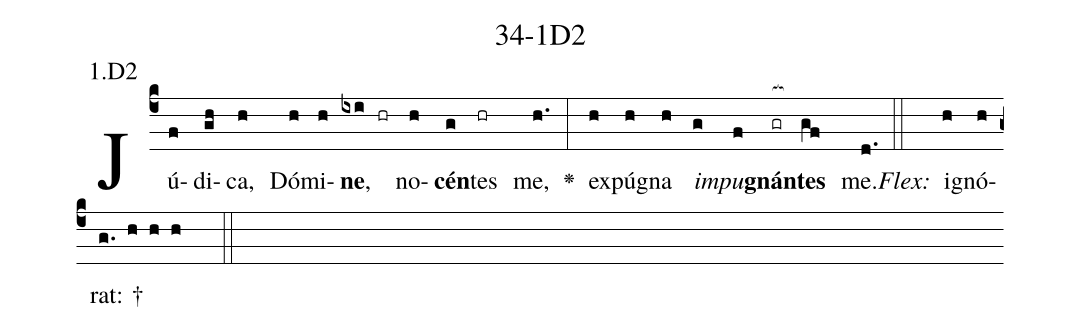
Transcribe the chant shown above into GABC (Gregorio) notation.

name: 34-1D2;
annotation: 1.D2;
%%
(c4)Jú(f)di(gh)ca,(h) Dó(h)mi(h)<b>ne</b>,(ixi hr) no(h)<b>cén</b>(g)tes(hr) me,(h.) <v>\greheightstar</v>(:) ex(h)pú(h)gna(h) <i>im</i>(g)<i>pu</i>(f)<b>gnán</b>(gr[ocb:1{])<b>tes</b>(gf[ocb:0}]) me.(d.) (::)
<i>Flex:</i>()  i(h)gnó(h)rat: †(g. h h h  ::)

%E(h) u(h) o(g) u(f) a(gf) e.(d.) (::)
